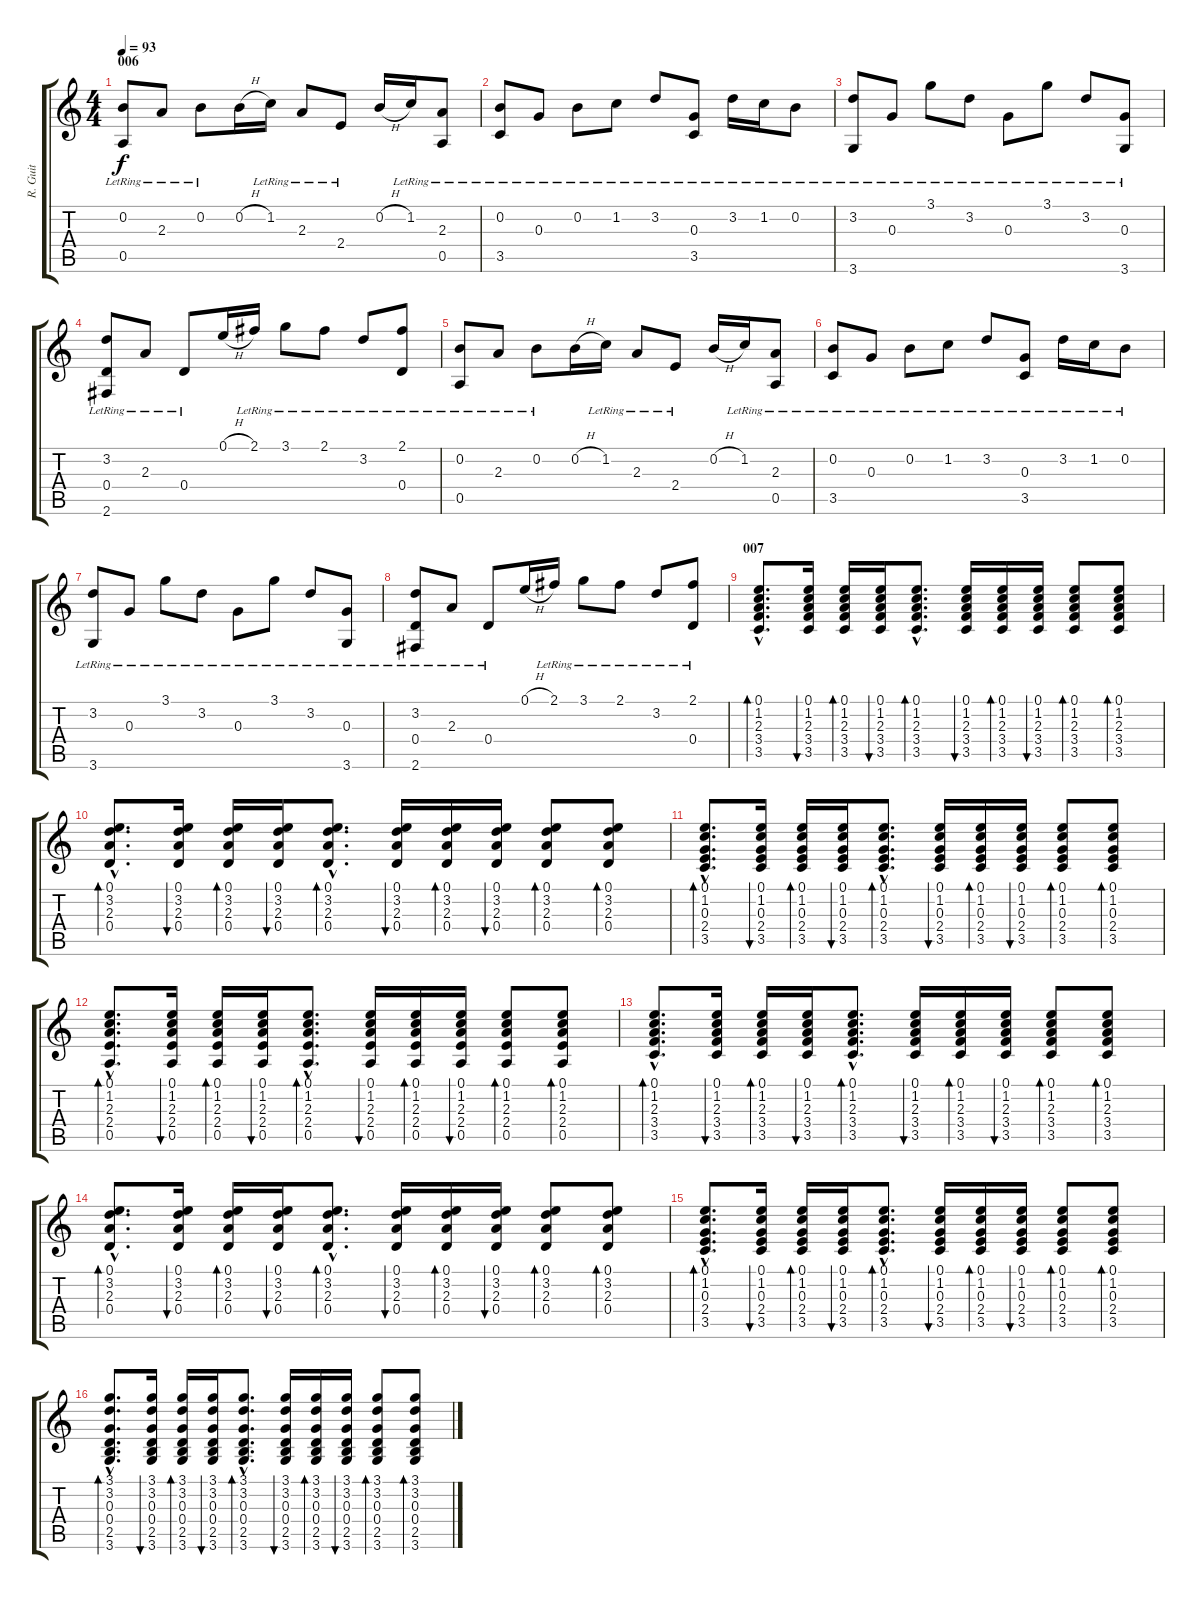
\track ("R. Guit" "R. Guit") {instrument acousticguitarsteel}
\staff {score tabs}
\tuning (E4 B3 G3 D3 A2 E2) {hide}
\ts (4 4)
\section ("" "006")
\tempo 93
\clef g2
\ks c
(0.2{lr} 0.5{lr}).8{dy f} 2.3{lr}.8 0.2{lr}.8 0.2{h}.16 1.2{lr}.16 2.3{lr}.8 2.4{lr}.8 0.2{h}.16 1.2{lr}.16 (2.3{lr} 0.5{lr}).8 |
(0.2{lr} 3.5{lr}).8 0.3{lr}.8 0.2{lr}.8 1.2{lr}.8 3.2{lr}.8 (0.3{lr} 3.5{lr}).8 3.2{lr}.16 1.2{lr}.16 0.2{lr}.8 |
(3.2{lr} 3.6{lr}).8 0.3{lr}.8 3.1{lr}.8 3.2{lr}.8 0.3{lr}.8 3.1{lr}.8 3.2{lr}.8 (0.3{lr} 3.6{lr}).8 |
(3.2{lr} 0.4{lr} 2.6{lr}).8 2.3{lr}.8 0.4{lr}.8 0.1{h}.16 2.1{lr}.16 3.1{lr}.8 2.1{lr}.8 3.2{lr}.8 (2.1{lr} 0.4{lr}).8 |
(0.2{lr} 0.5{lr}).8 2.3{lr}.8 0.2{lr}.8 0.2{h}.16 1.2{lr}.16 2.3{lr}.8 2.4{lr}.8 0.2{h}.16 1.2{lr}.16 (2.3{lr} 0.5{lr}).8 |
(0.2{lr} 3.5{lr}).8 0.3{lr}.8 0.2{lr}.8 1.2{lr}.8 3.2{lr}.8 (0.3{lr} 3.5{lr}).8 3.2{lr}.16 1.2{lr}.16 0.2{lr}.8 |
(3.2{lr} 3.6{lr}).8 0.3{lr}.8 3.1{lr}.8 3.2{lr}.8 0.3{lr}.8 3.1{lr}.8 3.2{lr}.8 (0.3{lr} 3.6{lr}).8 |
(3.2{lr} 0.4{lr} 2.6{lr}).8 2.3{lr}.8 0.4{lr}.8 0.1{h}.16 2.1{lr}.16 3.1{lr}.8 2.1{lr}.8 3.2{lr}.8 (2.1{lr} 0.4{lr}).8 |
\section ("" "007")
(0.1{hac} 1.2{hac} 2.3{hac} 3.4{hac} 3.5{hac}).8{d bd 30} (0.1 1.2 2.3 3.4 3.5).16{bu 30} (0.1 1.2 2.3 3.4 3.5).16{bd 30} (0.1 1.2 2.3 3.4 3.5).16{bu 30} (0.1{hac} 1.2{hac} 2.3{hac} 3.4{hac} 3.5{hac}).8{d bd 30} (0.1 1.2 2.3 3.4 3.5).16{bu 30} (0.1 1.2 2.3 3.4 3.5).16{bd 30} (0.1 1.2 2.3 3.4 3.5).16{bu 30} (0.1 1.2 2.3 3.4 3.5).8{bd 30} (0.1 1.2 2.3 3.4 3.5).8{bd 30} |
(0.1{hac} 3.2{hac} 2.3{hac} 0.4{hac}).8{d bd 30} (0.1 3.2 2.3 0.4).16{bu 30} (0.1 3.2 2.3 0.4).16{bd 30} (0.1 3.2 2.3 0.4).16{bu 30} (0.1{hac} 3.2{hac} 2.3{hac} 0.4{hac}).8{d bd 30} (0.1 3.2 2.3 0.4).16{bu 30} (0.1 3.2 2.3 0.4).16{bd 30} (0.1 3.2 2.3 0.4).16{bu 30} (0.1 3.2 2.3 0.4).8{bd 30} (0.1 3.2 2.3 0.4).8{bd 30} |
(0.1{hac} 1.2{hac} 0.3{hac} 2.4{hac} 3.5{hac}).8{d bd 30} (0.1 1.2 0.3 2.4 3.5).16{bu 30} (0.1 1.2 0.3 2.4 3.5).16{bd 30} (0.1 1.2 0.3 2.4 3.5).16{bu 30} (0.1{hac} 1.2{hac} 0.3{hac} 2.4{hac} 3.5{hac}).8{d bd 30} (0.1 1.2 0.3 2.4 3.5).16{bu 30} (0.1 1.2 0.3 2.4 3.5).16{bd 30} (0.1 1.2 0.3 2.4 3.5).16{bu 30} (0.1 1.2 0.3 2.4 3.5).8{bd 30} (0.1 1.2 0.3 2.4 3.5).8{bd 30} |
(0.1{hac} 1.2{hac} 2.3{hac} 2.4{hac} 0.5{hac}).8{d bd 30} (0.1 1.2 2.3 2.4 0.5).16{bu 30} (0.1 1.2 2.3 2.4 0.5).16{bd 30} (0.1 1.2 2.3 2.4 0.5).16{bu 30} (0.1{hac} 1.2{hac} 2.3{hac} 2.4{hac} 0.5{hac}).8{d bd 30} (0.1 1.2 2.3 2.4 0.5).16{bu 30} (0.1 1.2 2.3 2.4 0.5).16{bd 30} (0.1 1.2 2.3 2.4 0.5).16{bu 30} (0.1 1.2 2.3 2.4 0.5).8{bd 30} (0.1 1.2 2.3 2.4 0.5).8{bd 30} |
(0.1{hac} 1.2{hac} 2.3{hac} 3.4{hac} 3.5{hac}).8{d bd 30} (0.1 1.2 2.3 3.4 3.5).16{bu 30} (0.1 1.2 2.3 3.4 3.5).16{bd 30} (0.1 1.2 2.3 3.4 3.5).16{bu 30} (0.1{hac} 1.2{hac} 2.3{hac} 3.4{hac} 3.5{hac}).8{d bd 30} (0.1 1.2 2.3 3.4 3.5).16{bu 30} (0.1 1.2 2.3 3.4 3.5).16{bd 30} (0.1 1.2 2.3 3.4 3.5).16{bu 30} (0.1 1.2 2.3 3.4 3.5).8{bd 30} (0.1 1.2 2.3 3.4 3.5).8{bd 30} |
(0.1{hac} 3.2{hac} 2.3{hac} 0.4{hac}).8{d bd 30} (0.1 3.2 2.3 0.4).16{bu 30} (0.1 3.2 2.3 0.4).16{bd 30} (0.1 3.2 2.3 0.4).16{bu 30} (0.1{hac} 3.2{hac} 2.3{hac} 0.4{hac}).8{d bd 30} (0.1 3.2 2.3 0.4).16{bu 30} (0.1 3.2 2.3 0.4).16{bd 30} (0.1 3.2 2.3 0.4).16{bu 30} (0.1 3.2 2.3 0.4).8{bd 30} (0.1 3.2 2.3 0.4).8{bd 30} |
(0.1{hac} 1.2{hac} 0.3{hac} 2.4{hac} 3.5{hac}).8{d bd 30} (0.1 1.2 0.3 2.4 3.5).16{bu 30} (0.1 1.2 0.3 2.4 3.5).16{bd 30} (0.1 1.2 0.3 2.4 3.5).16{bu 30} (0.1{hac} 1.2{hac} 0.3{hac} 2.4{hac} 3.5{hac}).8{d bd 30} (0.1 1.2 0.3 2.4 3.5).16{bu 30} (0.1 1.2 0.3 2.4 3.5).16{bd 30} (0.1 1.2 0.3 2.4 3.5).16{bu 30} (0.1 1.2 0.3 2.4 3.5).8{bd 30} (0.1 1.2 0.3 2.4 3.5).8{bd 30} |
(3.1{hac} 3.2{hac} 0.3{hac} 0.4{hac} 2.5{hac} 3.6{hac}).8{d bd 30} (3.1 3.2 0.3 0.4 2.5 3.6).16{bu 30} (3.1 3.2 0.3 0.4 2.5 3.6).16{bd 30} (3.1 3.2 0.3 0.4 2.5 3.6).16{bu 30} (3.1{hac} 3.2{hac} 0.3{hac} 0.4{hac} 2.5{hac} 3.6{hac}).8{d bd 30} (3.1 3.2 0.3 0.4 2.5 3.6).16{bu 30} (3.1 3.2 0.3 0.4 2.5 3.6).16{bd 30} (3.1 3.2 0.3 0.4 2.5 3.6).16{bu 30} (3.1 3.2 0.3 0.4 2.5 3.6).8{bd 30} (3.1 3.2 0.3 0.4 2.5 3.6).8{bd 30}
